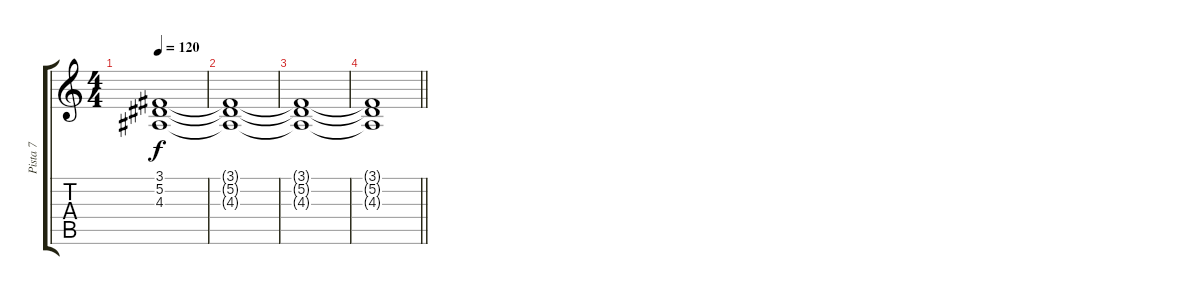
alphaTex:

\track ("Pista 7" "Pista 7") {instrument stringensemble1}
\staff {score tabs}
\tuning (Eb4 Bb3 Gb3 Db3 Ab2 Eb2) {hide}
\ts (4 4)
\tempo 120
\clef g2
\ks c
(3.1{t} 5.2{t} 4.3{t}).1{dy f} |
(3.1{t} 5.2{t} 4.3{t}).1 |
(3.1{t} 5.2{t} 4.3{t}).1 |
\barLineRight lightlight
(3.1{t} 5.2{t} 4.3{t}).1
